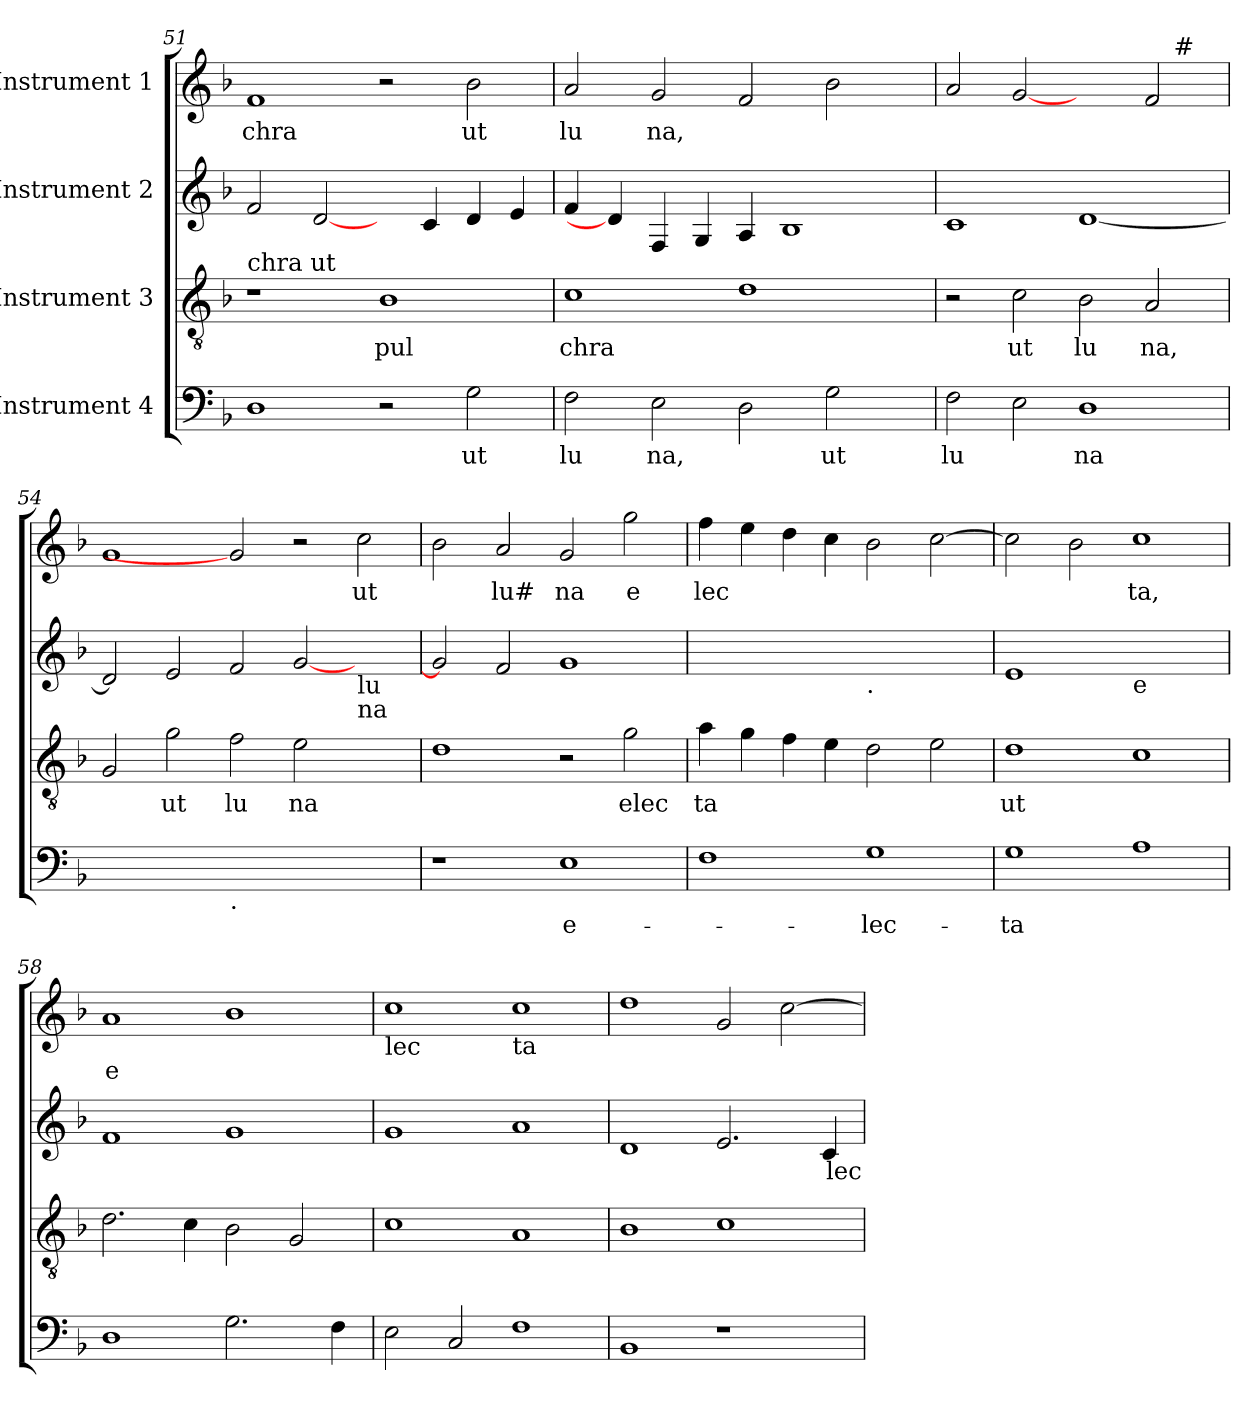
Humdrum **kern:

**kern	**text	**kern	**text	**kern	**kern	**text
*part4	*part4	*part3	*part3	*part2	*part1	*part1
*staff4	*staff4	*staff3	*staff3	*staff2	*staff1	*staff1
*I"Instrument 4	*	*I"Instrument 3	*	*I"Instrument 2	*I"Instrument 1	*
*clefF4	*	*clefGv2	*	*clefG2	*clefG2	*
*k[b-]	*	*k[b-]	*	*k[b-]	*k[b-]	*
*F:	*	*F:	*	*F:	*F:	*
=51	=51	=51	=51	=51	=51	=51
!	!	!LO:TX:a:t=chra ut	!	!	!	!
!	!	!	!	!	!	!LO:LY:b
1D	.	1r	.	2f/	1f	chra
.	.	.	.	[2d/	.	.
!	!	!	!LO:LY:b	!	!	!
2r	.	1B-	pul	4ryy	2r	.
.	.	.	.	4c/	.	.
!	!LO:LY:b	!	!	!	!	!LO:LY:b
2G\	ut	.	.	4d/	2b-\	ut
.	.	.	.	4e/	.	.
=52	=52	=52	=52	=52	=52	=52
!	!LO:LY:b	!	!LO:LY:b	!	!	!LO:LY:b
2F\	lu	1c	chra	4f/	2a/	lu
.	.	.	.	4d/]	.	.
!	!LO:LY:b	!	!	!	!	!LO:LY:b
2E\	na,	.	.	4F/	2g/	na,
.	.	.	.	4G/	.	.
2D\	.	1d	.	4A/	2f/	.
.	.	.	.	1B-	.	.
!	!LO:LY:b	!	!	!	!	!
2G\	ut	.	.	.	2b-\	.
4ryy	.	4ryy	.	.	4ryy	.
=53	=53	=53	=53	=53	=53	=53
!	!LO:LY:b	!	!	!	!	!
*	*	*	*	*	*^	*
2F\	lu	2r	.	1c	2a/	1ryy	.
!	!	!	!LO:LY:b	!	!	!	!
2E\	.	2c\	ut	.	[2g	.	.
!	!LO:LY:b	!	!LO:LY:b	!	!	!	!
1D	na	2B-\	lu	[>1d	2ryy	2ryy	.
!	!	!	!LO:LY:b	!	!	!	!
.	.	2A/	na,	.	2f/	8ryy	.
!	!	!	!	!	!	!LO:TX:a:t=#	!
.	.	.	.	.	.	4.ryy	.
*	*	*	*	*	*v	*v	*
!!LO:PB:g=z
=54	=54	=54	=54	=54	=54	=54
1ryy	.	2G/	.	2d/]	1g	.
!	!	!	!LO:LY:b	!	!	!
.	.	2g\	ut	2e/	.	.
!LO:TX:b:t=.	!	!	!	!	!	!
!	!	!	!LO:LY:b	!	!	!
1.ryy	.	2f\	lu	2f/	2g]	.
!	!	!	!LO:LY:b	!	!	!
.	.	2e\	na	[<2g/	2r	.
!	!	!	!	!LO:TX:b:t=lu	!	!
!	!	!	!	!LO:TX:b:t=na	!	!
!	!	!	!	!	!	!LO:LY:b
.	.	2ryy	.	2ryy	2cc\	ut
=55	=55	=55	=55	=55	=55	=55
1r	.	1d	.	2g/]	2b-\	.
!	!	!	!	!	!	!LO:LY:b
.	.	.	.	2f/	2a/	lu#
!	!LO:LY:b	!	!	!	!	!LO:LY:b
1E	e-	2r	.	1g	2g/	na
!	!	!	!LO:LY:b	!	!	!LO:LY:b
.	.	2g\	elec	.	2gg\	e
=56	=56	=56	=56	=56	=56	=56
!	!	!	!LO:LY:b	!	!	!LO:LY:b
1F	.	4a\	ta	1ryy	4ff\	lec
.	.	4g\	.	.	4ee\	.
.	.	4f\	.	.	4dd\	.
.	.	4e\	.	.	4cc\	.
!	!	!	!	!LO:TX:b:t=.	!	!
!	!LO:LY:b	!	!	!	!	!
1G	-lec-	2d\	.	1ryy	2b-\	.
.	.	2e\	.	.	[>2cc\	.
=57	=57	=57	=57	=57	=57	=57
!	!LO:LY:b	!	!LO:LY:b	!	!	!
1G	-ta	1d	ut	1e	2cc\]	.
.	.	.	.	.	2b-\	.
!	!	!	!	!LO:TX:b:t=e	!	!
!	!	!	!	!	!	!LO:LY:b
1A	.	1c	.	1ryy	1cc	ta,
=58	=58	=58	=58	=58	=58	=58
!	!	!	!	!	!	!LO:LY:b
1D	.	2.d\	.	1f	1a	e
.	.	4c\	.	.	.	.
2.G\	.	2B-\	.	1g	1b-	.
.	.	2G/	.	.	.	.
4F\	.	.	.	.	.	.
!!LO:LB:g=z
=59	=59	=59	=59	=59	=59	=59
!	!	!	!	!	!LO:TX:b:t=lec	!
2E\	.	1c	.	1g	1cc	.
2C/	.	.	.	.	.	.
!	!	!	!	!	!LO:TX:b:t=ta	!
1F	.	1A	.	1a	1cc	.
=60	=60	=60	=60	=60	=60	=60
1BB-	.	1B-	.	1d	1dd	.
1r	.	1c	.	2.e/	2g/	.
.	.	.	.	.	[>2cc\	.
.	.	.	.	4c/	.	.
!	!	!	!	!LO:TX:b:t=lec	!	!
=	=	=	=	=	=	=
*-	*-	*-	*-	*-	*-	*-
